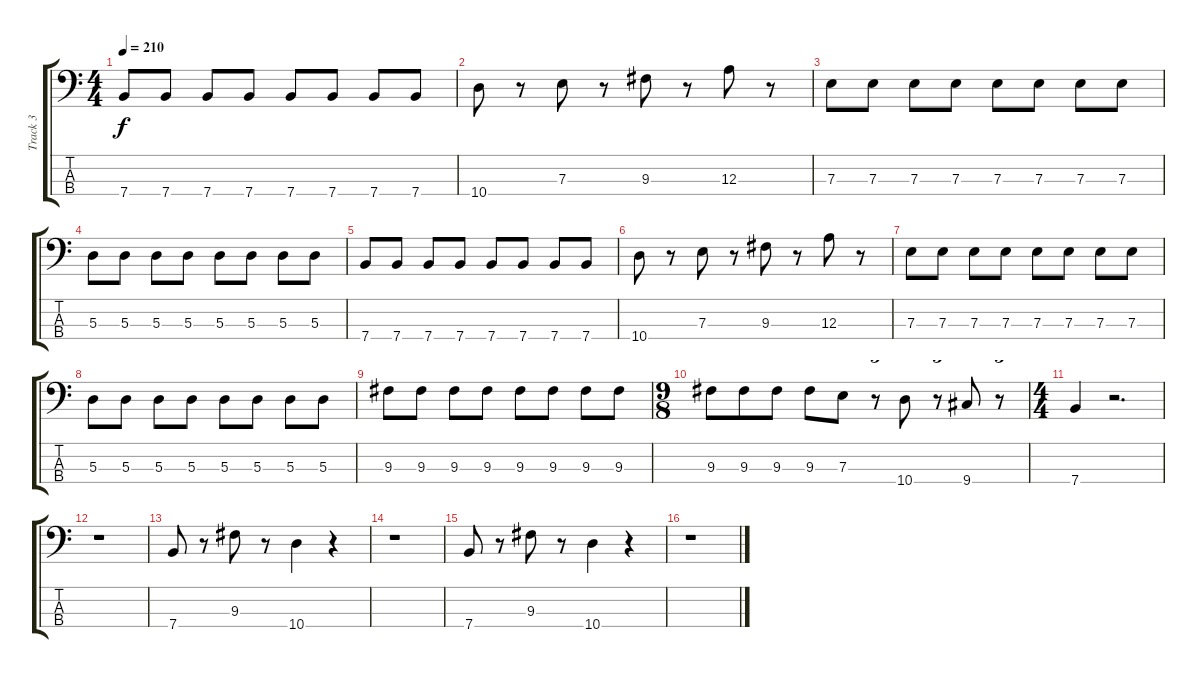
\track ("Track 3" "Track 3") {instrument electricbasspick}
\staff {score tabs}
\tuning (G2 D2 A1 E1) {hide}
\ts (4 4)
\tempo 210
\clef f4
\ks c
7.4.8{dy f} 7.4.8 7.4.8 7.4.8 7.4.8 7.4.8 7.4.8 7.4.8 |
10.4.8 r.8 7.3.8 r.8 9.3.8 r.8 12.3.8 r.8 |
7.3.8 7.3.8 7.3.8 7.3.8 7.3.8 7.3.8 7.3.8 7.3.8 |
5.3.8 5.3.8 5.3.8 5.3.8 5.3.8 5.3.8 5.3.8 5.3.8 |
7.4.8 7.4.8 7.4.8 7.4.8 7.4.8 7.4.8 7.4.8 7.4.8 |
10.4.8 r.8 7.3.8 r.8 9.3.8 r.8 12.3.8 r.8 |
7.3.8 7.3.8 7.3.8 7.3.8 7.3.8 7.3.8 7.3.8 7.3.8 |
5.3.8 5.3.8 5.3.8 5.3.8 5.3.8 5.3.8 5.3.8 5.3.8 |
9.3.8 9.3.8 9.3.8 9.3.8 9.3.8 9.3.8 9.3.8 9.3.8 |
\ts (9 8)
9.3.8 9.3.8 9.3.8 9.3.8 7.3.8 r.8{tu (3 2)} 10.4.8 r.8{tu (3 2)} 9.4.8 r.8{tu (3 2)} |
\ts (4 4)
7.4.4 r.2{d} |
r.1 |
7.4.8 r.8 9.3.8 r.8 10.4.4 r.4 |
r.1 |
7.4.8 r.8 9.3.8 r.8 10.4.4 r.4 |
r.1
